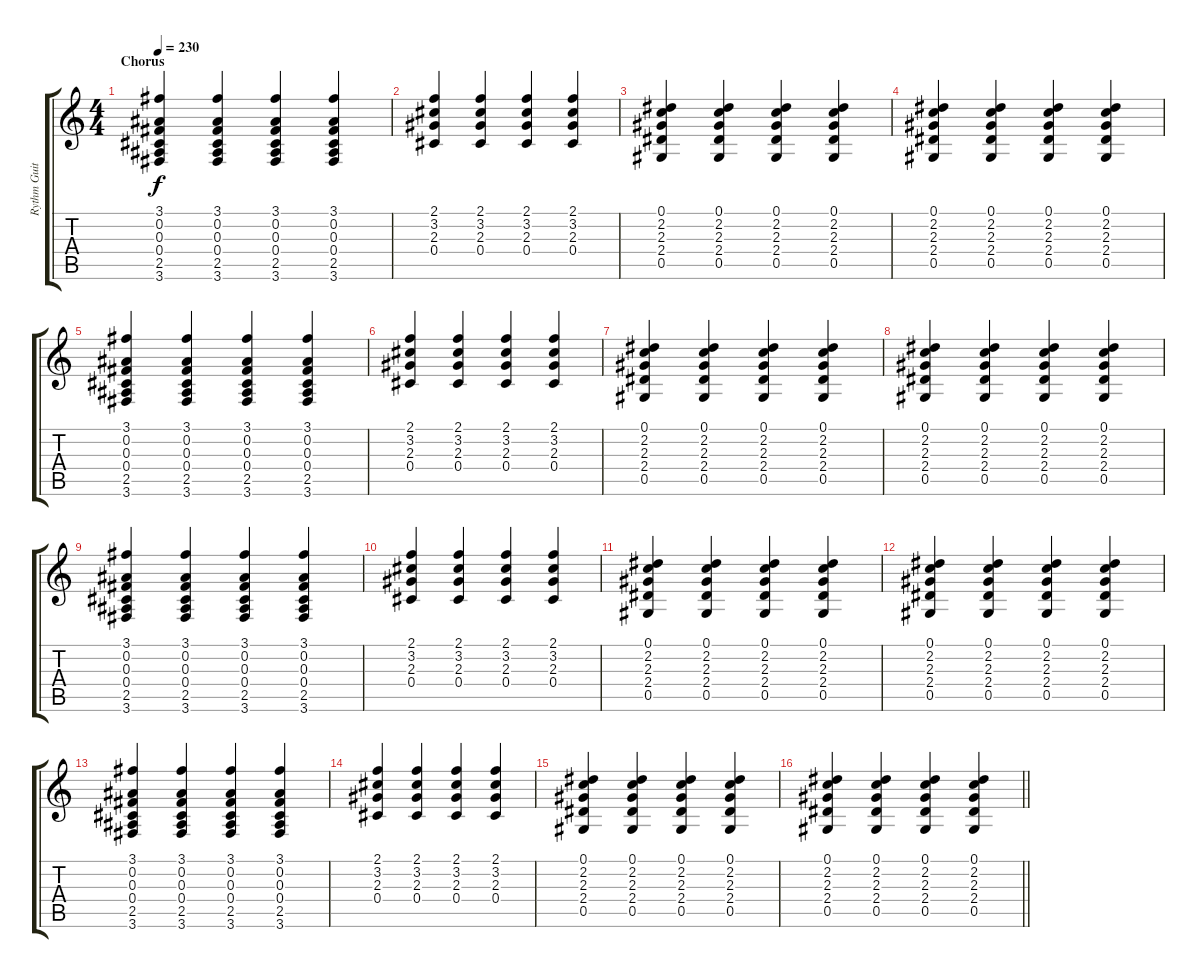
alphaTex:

\track ("Rythm Guitar" "Rythm Guit") {instrument overdrivenguitar}
\staff {score tabs}
\tuning (Eb4 Bb3 Gb3 Db3 Ab2 Eb2) {hide}
\ts (4 4)
\section ("" "Chorus")
\tempo 230
\clef g2
\ks c
(3.1 0.2 0.3 0.4 2.5 3.6).4{dy f} (3.1 0.2 0.3 0.4 2.5 3.6).4 (3.1 0.2 0.3 0.4 2.5 3.6).4 (3.1 0.2 0.3 0.4 2.5 3.6).4 |
(2.1 3.2 2.3 0.4).4 (2.1 3.2 2.3 0.4).4 (2.1 3.2 2.3 0.4).4 (2.1 3.2 2.3 0.4).4 |
(0.1 2.2 2.3 2.4 0.5).4 (0.1 2.2 2.3 2.4 0.5).4 (0.1 2.2 2.3 2.4 0.5).4 (0.1 2.2 2.3 2.4 0.5).4 |
(0.1 2.2 2.3 2.4 0.5).4 (0.1 2.2 2.3 2.4 0.5).4 (0.1 2.2 2.3 2.4 0.5).4 (0.1 2.2 2.3 2.4 0.5).4 |
(3.1 0.2 0.3 0.4 2.5 3.6).4 (3.1 0.2 0.3 0.4 2.5 3.6).4 (3.1 0.2 0.3 0.4 2.5 3.6).4 (3.1 0.2 0.3 0.4 2.5 3.6).4 |
(2.1 3.2 2.3 0.4).4 (2.1 3.2 2.3 0.4).4 (2.1 3.2 2.3 0.4).4 (2.1 3.2 2.3 0.4).4 |
(0.1 2.2 2.3 2.4 0.5).4 (0.1 2.2 2.3 2.4 0.5).4 (0.1 2.2 2.3 2.4 0.5).4 (0.1 2.2 2.3 2.4 0.5).4 |
(0.1 2.2 2.3 2.4 0.5).4 (0.1 2.2 2.3 2.4 0.5).4 (0.1 2.2 2.3 2.4 0.5).4 (0.1 2.2 2.3 2.4 0.5).4 |
(3.1 0.2 0.3 0.4 2.5 3.6).4 (3.1 0.2 0.3 0.4 2.5 3.6).4 (3.1 0.2 0.3 0.4 2.5 3.6).4 (3.1 0.2 0.3 0.4 2.5 3.6).4 |
(2.1 3.2 2.3 0.4).4 (2.1 3.2 2.3 0.4).4 (2.1 3.2 2.3 0.4).4 (2.1 3.2 2.3 0.4).4 |
(0.1 2.2 2.3 2.4 0.5).4 (0.1 2.2 2.3 2.4 0.5).4 (0.1 2.2 2.3 2.4 0.5).4 (0.1 2.2 2.3 2.4 0.5).4 |
(0.1 2.2 2.3 2.4 0.5).4 (0.1 2.2 2.3 2.4 0.5).4 (0.1 2.2 2.3 2.4 0.5).4 (0.1 2.2 2.3 2.4 0.5).4 |
(3.1 0.2 0.3 0.4 2.5 3.6).4 (3.1 0.2 0.3 0.4 2.5 3.6).4 (3.1 0.2 0.3 0.4 2.5 3.6).4 (3.1 0.2 0.3 0.4 2.5 3.6).4 |
(2.1 3.2 2.3 0.4).4 (2.1 3.2 2.3 0.4).4 (2.1 3.2 2.3 0.4).4 (2.1 3.2 2.3 0.4).4 |
(0.1 2.2 2.3 2.4 0.5).4 (0.1 2.2 2.3 2.4 0.5).4 (0.1 2.2 2.3 2.4 0.5).4 (0.1 2.2 2.3 2.4 0.5).4 |
\barLineRight lightlight
(0.1 2.2 2.3 2.4 0.5).4 (0.1 2.2 2.3 2.4 0.5).4 (0.1 2.2 2.3 2.4 0.5).4 (0.1 2.2 2.3 2.4 0.5).4
